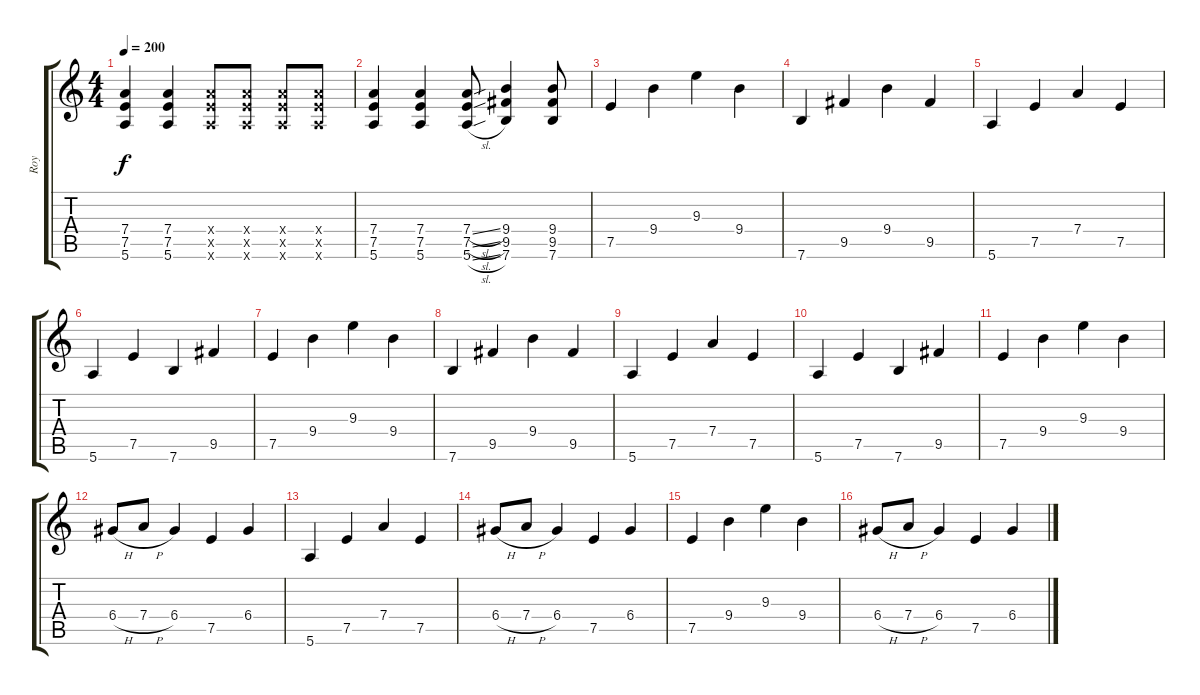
\track ("Roy" "Roy") {instrument overdrivenguitar}
\staff {score tabs}
\tuning (E4 B3 G3 D3 A2 E2) {hide}
\ts (4 4)
\tempo 200
\clef g2
\ks c
(7.4 7.5 5.6).4{dy f} (7.4 7.5 5.6).4 (7.4{x} 7.5{x} 5.6{x}).8 (7.4{x} 7.5{x} 5.6{x}).8 (7.4{x} 7.5{x} 5.6{x}).8 (7.4{x} 7.5{x} 5.6{x}).8 |
(7.4 7.5 5.6).4 (7.4 7.5 5.6).4 (7.4{sl} 7.5{sl} 5.6{sl}).8 (9.4 9.5 7.6).4 (9.4 9.5 7.6).8 |
7.5.4 9.4.4 9.3.4 9.4.4 |
7.6.4 9.5.4 9.4.4 9.5.4 |
5.6.4 7.5.4 7.4.4 7.5.4 |
5.6.4 7.5.4 7.6.4 9.5.4 |
7.5.4 9.4.4 9.3.4 9.4.4 |
7.6.4 9.5.4 9.4.4 9.5.4 |
5.6.4 7.5.4 7.4.4 7.5.4 |
5.6.4 7.5.4 7.6.4 9.5.4 |
7.5.4 9.4.4 9.3.4 9.4.4 |
6.4{h}.8 7.4{h}.8 6.4.4 7.5.4 6.4.4 |
5.6.4 7.5.4 7.4.4 7.5.4 |
6.4{h}.8 7.4{h}.8 6.4.4 7.5.4 6.4.4 |
7.5.4 9.4.4 9.3.4 9.4.4 |
6.4{h}.8 7.4{h}.8 6.4.4 7.5.4 6.4.4
